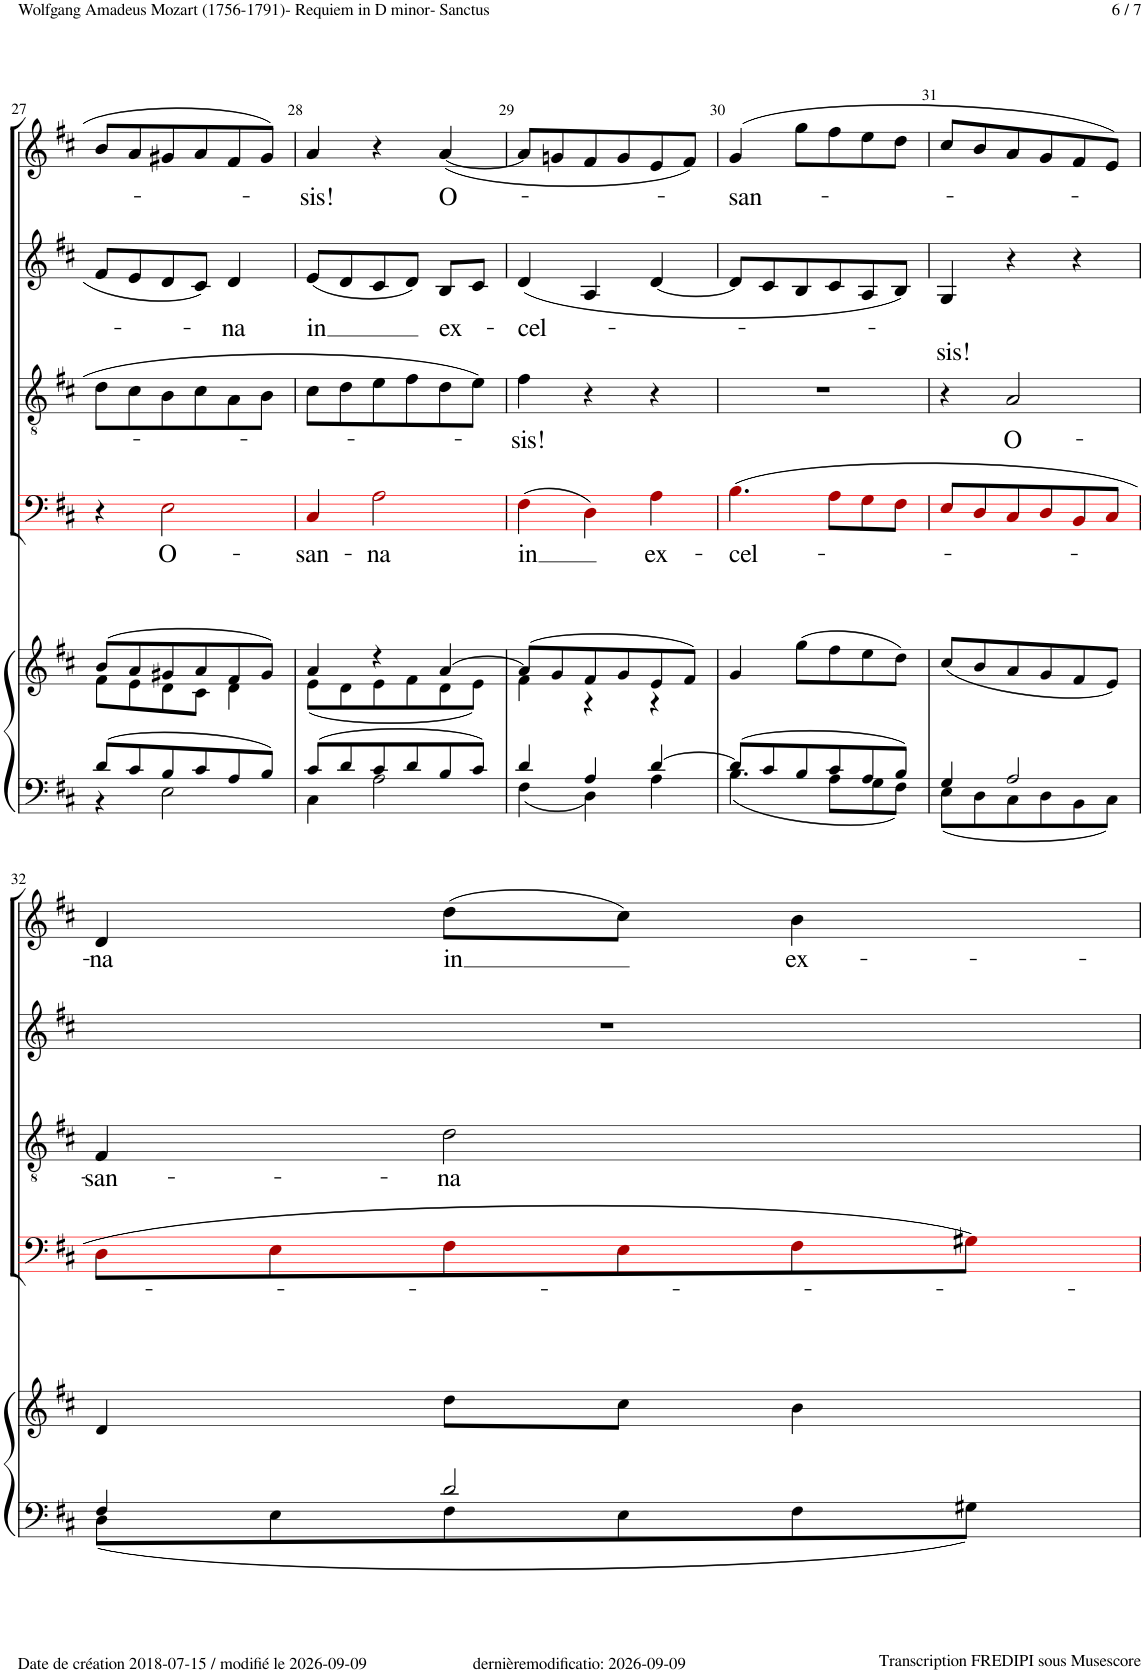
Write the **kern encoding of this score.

**kern	**kern	**kern	**text	**kern	**text	**kern	**text	**kern	**text
*part5	*part5	*part4	*part4	*part3	*part3	*part2	*part2	*part1	*part1
*staff6	*staff5	*staff4	*staff4	*staff3	*staff3	*staff2	*staff2	*staff1	*staff1
*I"Piano	*	*I"Bass	*	*I"Tenor	*	*I"Alto	*	*I"Soprano	*
*I'Pno	*	*	*	*	*	*	*	*	*
!!LO:PB:g=z
*clefF4	*clefG2	*clefF4	*	*clefGv2	*	*clefG2	*	*clefG2	*
*	*	*ITrd8c14	*	*	*	*	*	*	*
*k[f#c#]	*k[f#c#]	*k[f#c#]	*	*k[f#c#]	*	*k[f#c#]	*	*k[f#c#]	*
*M3/4	*M3/4	*M3/4	*	*M3/4	*	*M3/4	*	*M3/4	*
=27	=27	=27	=27	=27	=27	=27	=27	=27	=27
*^	*^	*	*	*	*	*	*	*	*
8d/L	4r	(8b/L	8f#\L	4r	.	8d!\L	.	8f#!/L	.	8b!/L	.
8c#/	.	8a/	8e\	.	.	8c#!\	.	8e!/	.	8a!/	.
!	!	!	!	!	!LO:LY:b	!	!	!	!	!	!
8B/	2E\	8g#X/	8d\	2E!i\	O-	8B!\	.	8d!/	.	8g#X!/	.
8c#/	.	8a/	8c#\J	.	.	8c#!\	.	8c#!/J	.	8a!/	.
!	!	!	!	!	!	!	!	!	!LO:LY:b	!	!
8A/	.	8f#/	4d\	.	.	8A!\	.	4d!/	-na	8f#!/	.
8B/J	.	8g#/J)	.	.	.	8B!\J	.	.	.	8g#!/J	.
=28	=28	=28	=28	=28	=28	=28	=28	=28	=28	=28	=28
!	!	!	!	!	!LO:LY:b	!	!	!	!LO:LY:b	!	!LO:LY:b
8c#/L	4C#\	4a/	(8e\L	4C#!i/	-san-	8c#!\L	.	(8e!/L	in	4a!/	-sis!
8d/	.	.	8d\	.	.	8d!\	.	8d!/	.	.	.
!	!	!	!	!	!LO:LY:b	!	!	!	!	!	!
8c#/	2A\	4r	8e\	2A!i\	-na	8e!\	.	8c#!/	.	4r	.
8d/	.	.	8f#\	.	.	8f#!\	.	8d!/J)	.	.	.
!	!	!	!	!	!	!	!	!	!LO:LY:b	!	!LO:LY:b
8B/	.	[4a/	8d\	.	.	8d!\	.	8B!/L	ex-	([4a!/	O-
8c#/J	.	.	8e\J)	.	.	8e!\J	.	8c#!/J	.	.	.
=29	=29	=29	=29	=29	=29	=29	=29	=29	=29	=29	=29
!	!	!	!	!	!LO:LY:b	!	!LO:LY:b	!	!LO:LY:b	!	!
4d/	4F#\	(8a/L]	4f#\	(4F#!i\	in	4f#!\	-sis!	(4d!/	-cel-	8a!/L]	.
.	.	8g/	.	.	.	.	.	.	.	8gn!/	.
4A/	4D\	8f#/	4r	4D!i\)	.	4r	.	4A!/	.	8f#!/	.
.	.	8g/	.	.	.	.	.	.	.	8g!/	.
!	!	!	!	!	!LO:LY:b	!	!	!	!	!	!
[4d/	4A\	8e/	4r	4A!i\	ex-	4r	.	[4d!/	.	8e!/	.
.	.	8f#/J)	.	.	.	.	.	.	.	8f#!/J)	.
*	*	*v	*v	*	*	*	*	*	*	*	*
=30	=30	=30	=30	=30	=30	=30	=30	=30	=30	=30
!	!	!	!	!LO:LY:b	!	!	!	!	!	!LO:LY:b
8d/L]	4.B\	4g/	(4.B!i\	-cel-	2.r	.	8d!/L]	.	(4g!/	-san-
8c#/	.	.	.	.	.	.	8c#!/	.	.	.
8B/	.	(8gg\L	.	.	.	.	8B!/	.	8gg!\L	.
8c#/	8A\L	8ff#\	8A!i\L	.	.	.	8c#!/	.	8ff#!\	.
8A/	8G\	8ee\	8G!i\	.	.	.	8A!/	.	8ee!\	.
8B/J	8F#\J	8dd\J)	8F#!i\J	.	.	.	8B!/J)	.	8dd!\J	.
=31	=31	=31	=31	=31	=31	=31	=31	=31	=31	=31
!	!	!	!	!	!	!	!	!LO:LY:b	!	!
4G/	8E\L	(8cc#/L	8E!i/L	.	4r	.	4G!/	-sis!	8cc#!/L	.
.	8D\	8b/	8D!i/	.	.	.	.	.	8b!/	.
!	!	!	!	!	!	!LO:LY:b	!	!	!	!
2A/	8C#\	8a/	8C#!i/	.	2A!/	O-	4r	.	8a!/	.
.	8D\	8g/	8D!i/	.	.	.	.	.	8g!/	.
.	8BB\	8f#/	8BB!i/	.	.	.	4r	.	8f#!/	.
.	8C#\J	8e/J)	8C#!i/J	.	.	.	.	.	8e!/J)	.
!!LO:LB:g=z
=32	=32	=32	=32	=32	=32	=32	=32	=32	=32	=32
!	!	!	!	!	!	!LO:LY:b	!	!	!	!LO:LY:b
4F#/	8D\L	4d/	8D!i\L	.	4F#!/	-san-	2.r	.	4d!/	-na
.	8E\	.	8E!i\	.	.	.	.	.	.	.
!	!	!	!	!	!	!LO:LY:b	!	!	!	!LO:LY:b
2d/	8F#\	8dd\L	8F#!i\	.	2d!\	-na	.	.	(8dd!\L	in
.	8E\	8cc#\J	8E!i\	.	.	.	.	.	8cc#!\J)	.
!	!	!	!	!	!	!	!	!	!	!LO:LY:b
.	8F#\	4b\	8F#!i\	.	.	.	.	.	4b!\	ex-
.	8G#X\J	.	8G#X!i\J)	.	.	.	.	.	.	.
*v	*v	*	*	*	*	*	*	*	*	*
=	=	=	=	=	=	=	=	=	=
*-	*-	*-	*-	*-	*-	*-	*-	*-	*-
